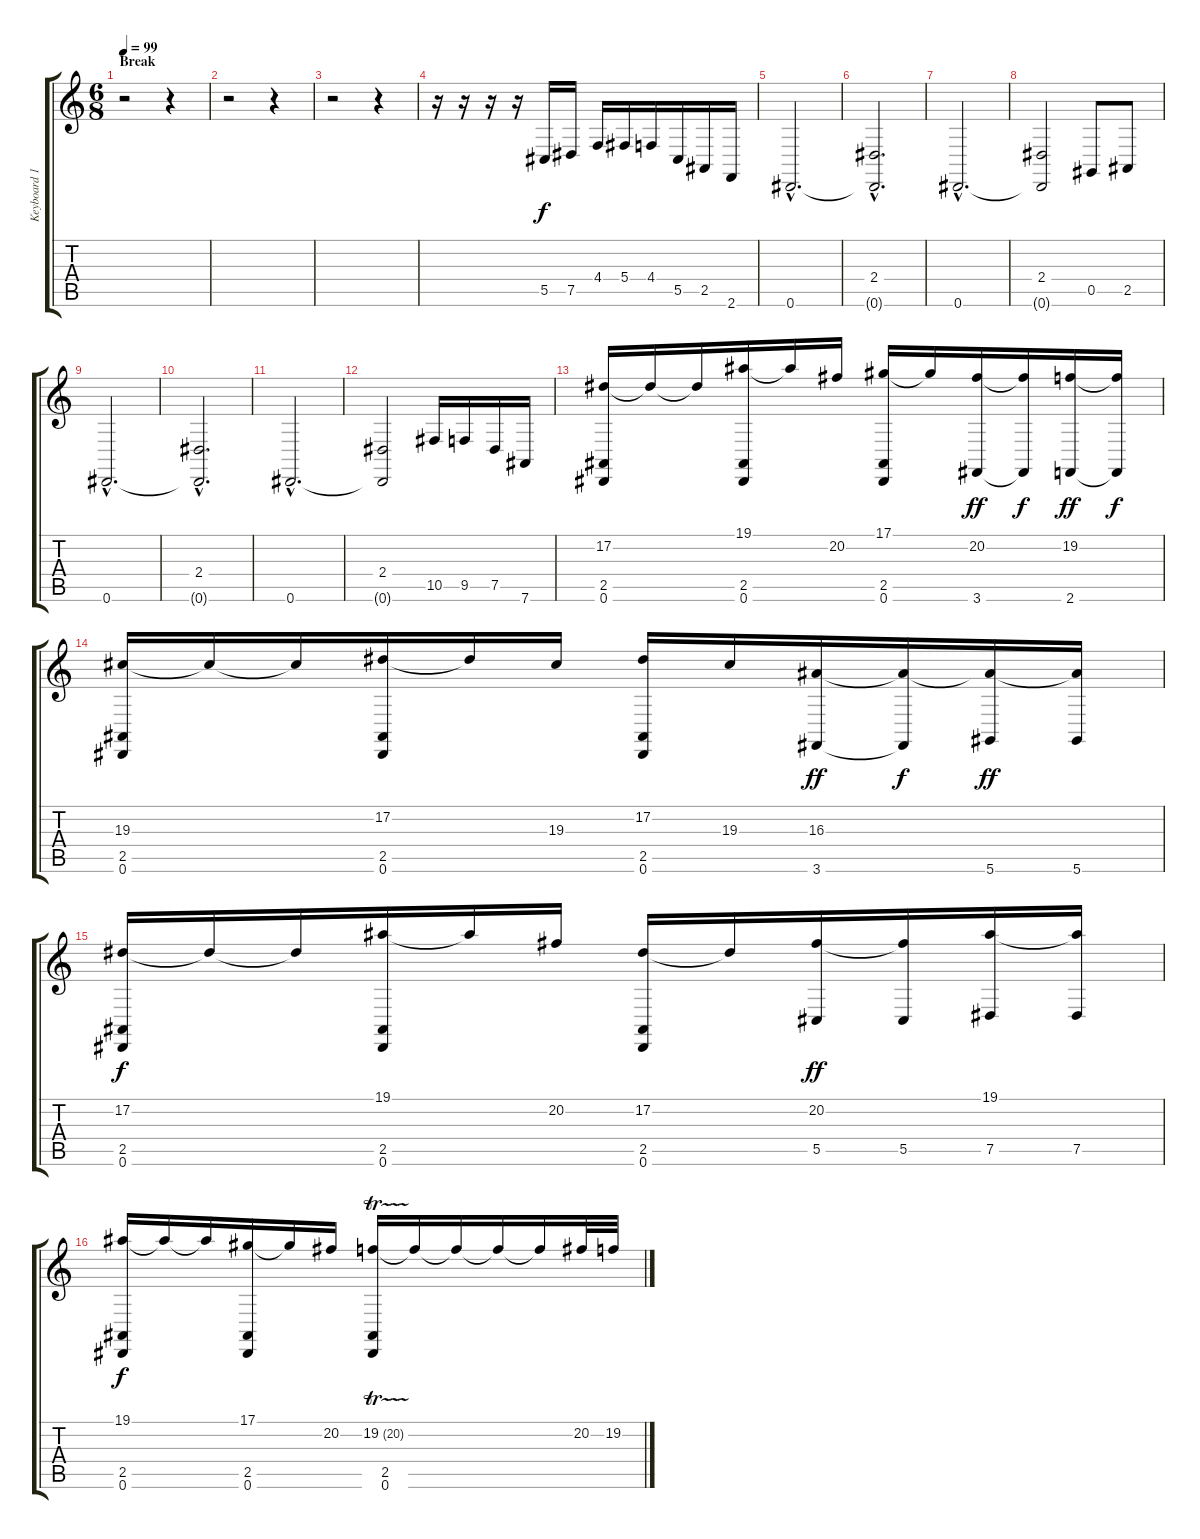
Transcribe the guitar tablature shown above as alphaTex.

\track ("Keyboard 1" "Keyboard 1") {instrument stringensemble1}
\staff {score tabs}
\tuning (Eb4 Bb3 Gb3 Db3 Ab2 Eb2) {hide}
\ts (6 8)
\section ("" "Break")
\tempo 99
\clef g2
\ks c
r.2{dy f} r.4 |
r.2 r.4 |
r.2 r.4 |
r.16 r.16 r.16 r.16 5.5.16 7.5.16 4.4.16 5.4.16 4.4.16 5.5.16 2.5.16 2.6.16 |
0.6{hac}.2{d} |
(2.4{hac} 0.6{hac t}).2{d} |
0.6{hac}.2{d} |
(2.4 0.6{t}).2 0.5.8 2.5.8 |
0.6{hac}.2{d} |
(2.4{hac} 0.6{hac t}).2{d} |
0.6{hac}.2{d} |
(2.4 0.6{t}).2 10.5.16 9.5.16 7.5.16 7.6.16 |
(17.2 2.5 0.6).16 17.2{t}.16 17.2{t}.16 (19.1 2.5 0.6).16 19.1{t}.16 20.2.16 (17.1 2.5 0.6).16 17.1{t}.16 (20.2 3.6).16{dy ff} (20.2{t} 3.6{t}).16{dy f} (19.2 2.6).16{dy ff} (19.2{t} 2.6{t}).16{dy f} |
(19.3 2.5 0.6).16 19.3{t}.16 19.3{t}.16 (17.2 2.5 0.6).16 17.2{t}.16 19.3.16 (17.2 2.5 0.6).16 19.3.16 (16.3 3.6).16{dy ff} (16.3{t} 3.6{t}).16{dy f} (16.3{t} 5.6).16{dy ff} (16.3{t} 5.6).16 |
(17.2 2.5 0.6).16{dy f} 17.2{t}.16 17.2{t}.16 (19.1 2.5 0.6).16 19.1{t}.16 20.2.16 (17.2 2.5 0.6).16 17.2{t}.16 (20.2 5.5).16{dy ff} (20.2{t} 5.5).16 (19.1 7.5).16 (19.1{t} 7.5).16 |
(19.1 2.5 0.6).16{dy f} 19.1{t}.16 19.1{t}.16 (17.1 2.5 0.6).16 17.1{t}.16 20.2.16 (19.2{tr (20 32)} 2.5 0.6).16 19.2{t}.16 19.2{t}.16 19.2{t}.16 19.2{t}.16 20.2.32 19.2.32
